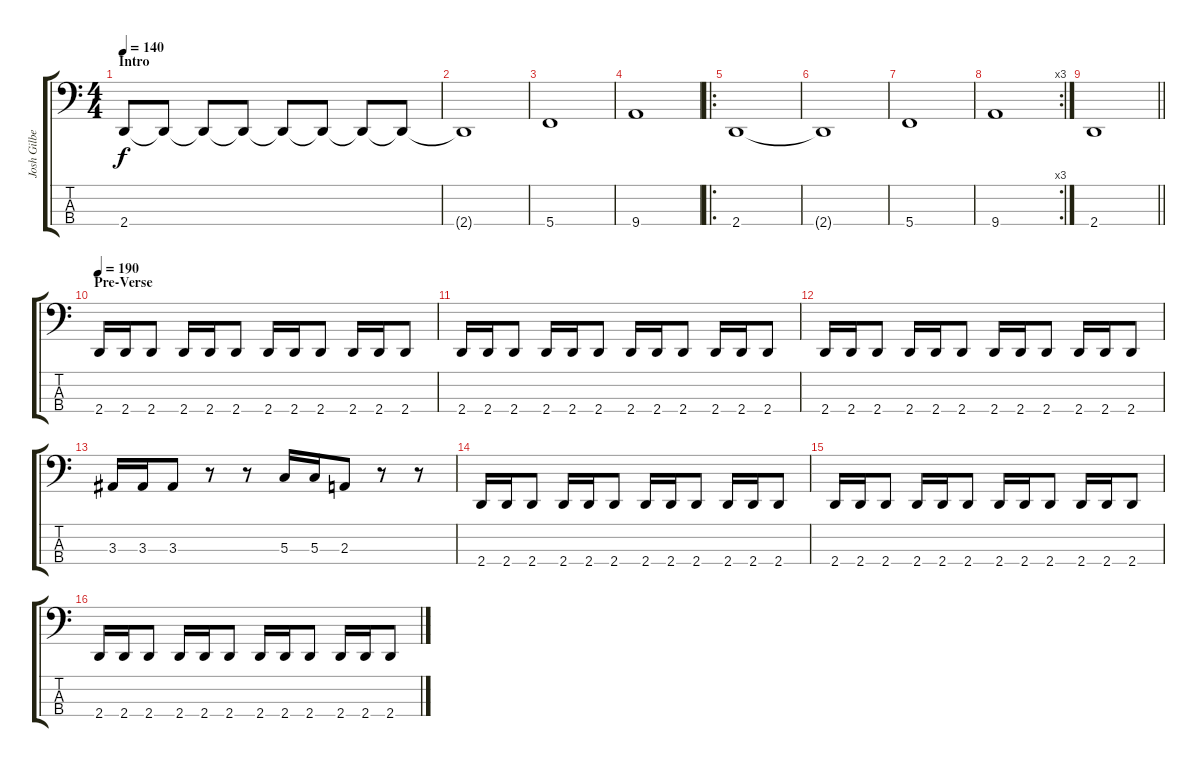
\track ("Josh Gilbert" "Josh Gilbe") {instrument electricbassfinger}
\staff {score tabs}
\tuning (F2 C2 G1 C1) {hide}
\ts (4 4)
\section ("" "Intro")
\tempo 140
\clef f4
\ks c
2.4.8{dy f volume 0 instrument electricbassfinger} 2.4{t}.8{volume 13} 2.4{t}.8 2.4{t}.8 2.4{t}.8 2.4{t}.8 2.4{t}.8 2.4{t}.8 |
2.4{t}.1 |
5.4.1 |
9.4.1 |
\ro
2.4.1 |
2.4{t}.1 |
5.4.1 |
\rc 3
9.4.1 |
\barLineRight lightlight
2.4.1 |
\section ("" "Pre-Verse")
\tempo 190
2.4.16 2.4.16 2.4.8 2.4.16 2.4.16 2.4.8 2.4.16 2.4.16 2.4.8 2.4.16 2.4.16 2.4.8 |
2.4.16 2.4.16 2.4.8 2.4.16 2.4.16 2.4.8 2.4.16 2.4.16 2.4.8 2.4.16 2.4.16 2.4.8 |
2.4.16 2.4.16 2.4.8 2.4.16 2.4.16 2.4.8 2.4.16 2.4.16 2.4.8 2.4.16 2.4.16 2.4.8 |
3.3.16 3.3.16 3.3.8 r.8 r.8 5.3.16 5.3.16 2.3.8 r.8 r.8 |
2.4.16 2.4.16 2.4.8 2.4.16 2.4.16 2.4.8 2.4.16 2.4.16 2.4.8 2.4.16 2.4.16 2.4.8 |
2.4.16 2.4.16 2.4.8 2.4.16 2.4.16 2.4.8 2.4.16 2.4.16 2.4.8 2.4.16 2.4.16 2.4.8 |
2.4.16 2.4.16 2.4.8 2.4.16 2.4.16 2.4.8 2.4.16 2.4.16 2.4.8 2.4.16 2.4.16 2.4.8
